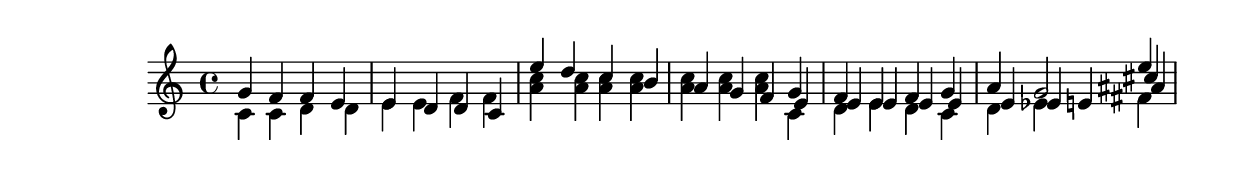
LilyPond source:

\version "2.11.51"
\header{
  texidoc="
In addition to normal collision rules, there is support for polyphony, 
where the collisions are avoided by shifting middle voices horizontally.
"
}


twovoice =
\relative c' \context Staff  << 
  {  g4 f f e e d d c } 
  \\ {  c4 c  d d e e f f }
>>

twovoicechords = \context Staff  <<
  \relative c' {
    e4 d c b a g f
  }\\
  \relative c' {
    <a c>4 <a c>4 <a c>4 <a c>4 <a c>
    <a c> <a c>  
  }
>>


threevoice = \context Staff  <<
  { g4 f e f g a g2 } \\
  {  c4 d e d c d es } \\
  { e4 e e e e e e e  }
>>

hairyChord = \context Staff  \relative c''
<<
  e \\
  fis, \\
  cis' \\
  \\
  ais
>>


  {
    \transpose c c' {
      \twovoice
      \twovoicechords
      \threevoice
    }
    \hairyChord
  }
  

